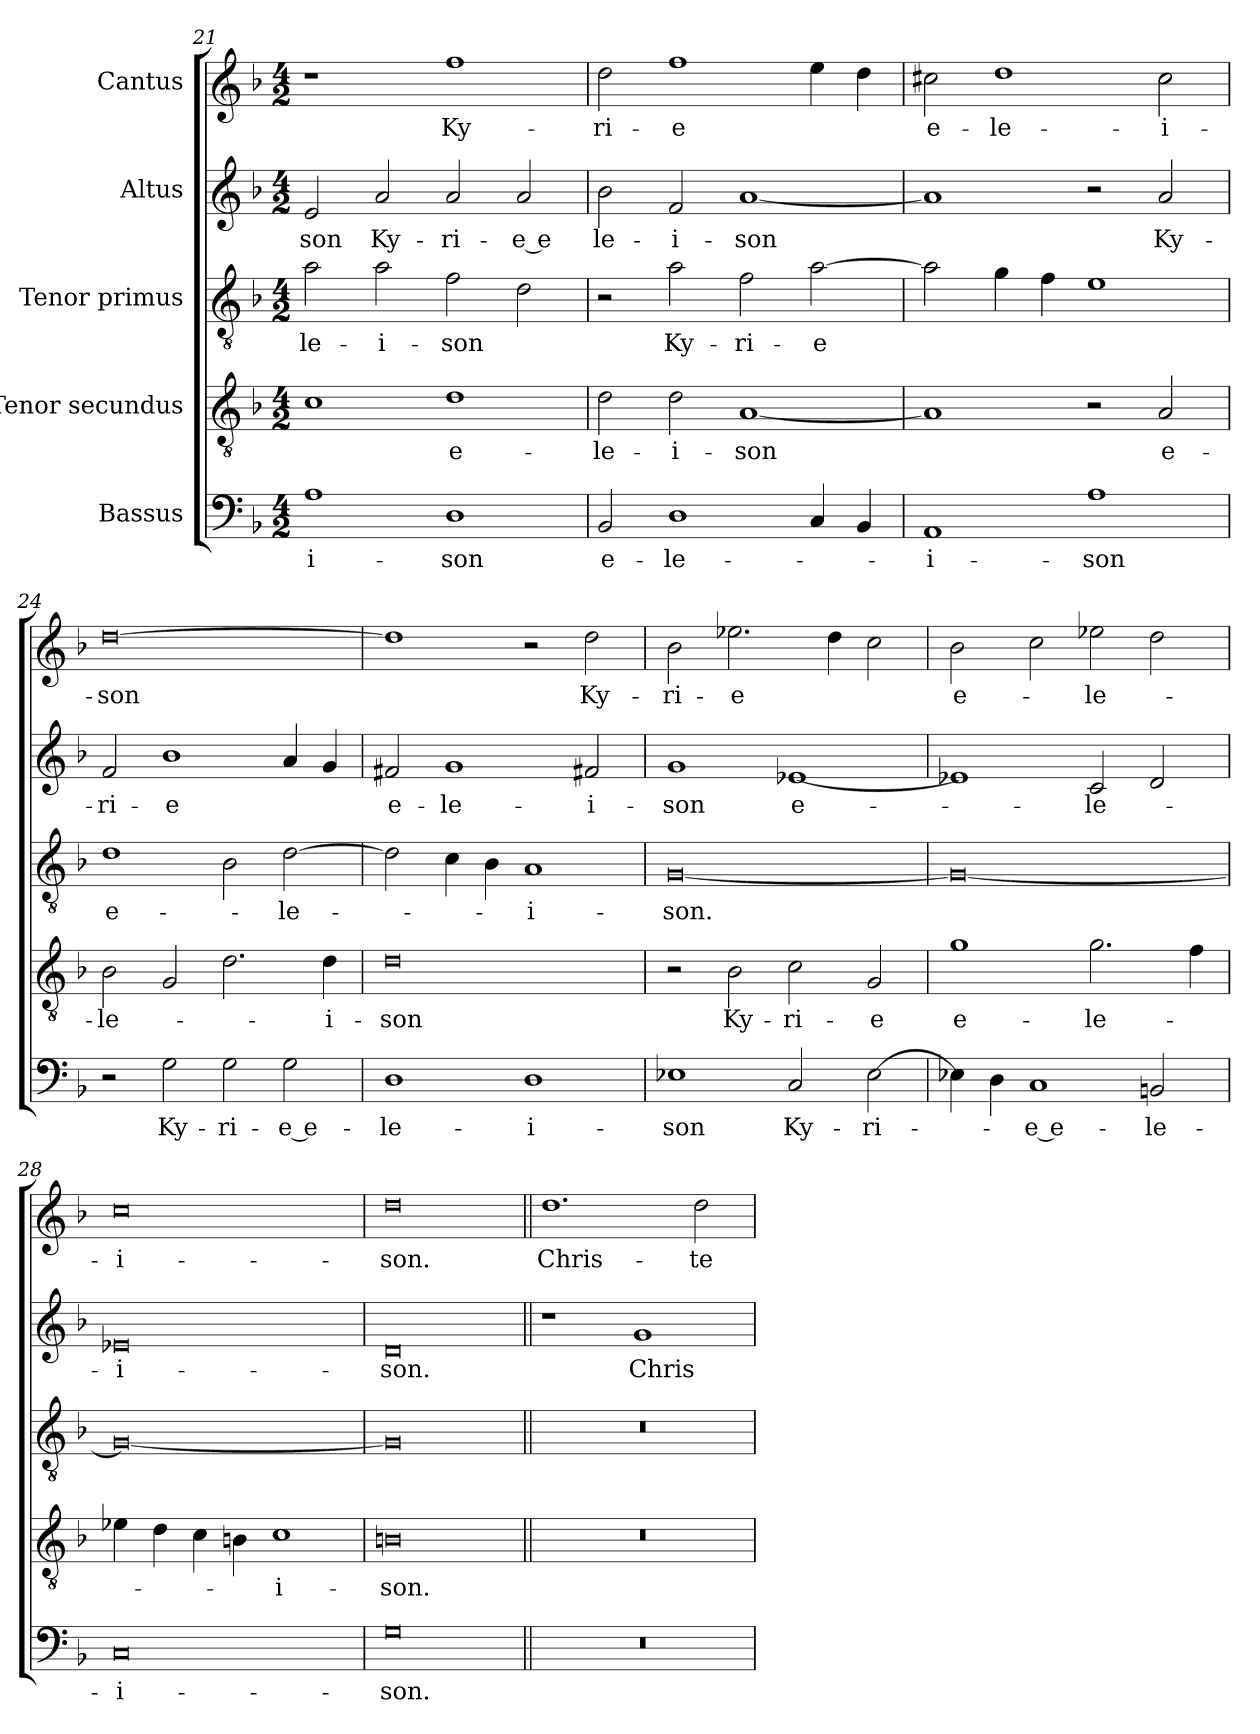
**kern	**text	**kern	**text	**kern	**text	**kern	**text	**kern	**text
*part5	*part5	*part4	*part4	*part3	*part3	*part2	*part2	*part1	*part1
*staff5	*staff5	*staff4	*staff4	*staff3	*staff3	*staff2	*staff2	*staff1	*staff1
*I"Bassus	*	*I"Tenor secundus	*	*I"Tenor primus	*	*I"Altus	*	*I"Cantus	*
*clefF4	*	*clefGv2	*	*clefGv2	*	*clefG2	*	*clefG2	*
*k[b-]	*	*k[b-]	*	*k[b-]	*	*k[b-]	*	*k[b-]	*
*M4/2	*	*M4/2	*	*M4/2	*	*M4/2	*	*M4/2	*
=21	=21	=21	=21	=21	=21	=21	=21	=21	=21
1A\	-i-	1c\	.	2a\	-le-	2e/	-son	1r	.
.	.	.	.	2a\	-i-	2a/	Ky-	.	.
1D\	-son	1d\	e-	2f\	-son	2a/	-ri-	1ff\	Ky-
.	.	.	.	2d\	.	2a/	-e e	.	.
=22	=22	=22	=22	=22	=22	=22	=22	=22	=22
2BB-/	e-	2d\	-le-	2r	.	2b-\	le-	2dd\	-ri-
1D\	-le-	2d\	-i-	2a\	Ky-	2f/	-i-	1ff\	-e
.	.	[1A/	-son	2f\	-ri-	[1a/	-son	.	.
4C/	.	.	.	[2a\	-e	.	.	4ee\	.
4BB-/	.	.	.	.	.	.	.	4dd\	.
=23	=23	=23	=23	=23	=23	=23	=23	=23	=23
1AA/	-i-	1A/]	.	2a\]	.	1a/]	.	2cc#X\	e-
.	.	.	.	4g\	.	.	.	1dd\	-le-
.	.	.	.	4f\	.	.	.	.	.
1A\	-son	2r	.	1e\	.	2r	.	.	.
.	.	2A/	e-	.	.	2a/	Ky-	2cc#\	-i-
=24	=24	=24	=24	=24	=24	=24	=24	=24	=24
2r	.	2B-\	-le-	1d\	e-	2f/	-ri-	[0dd\	-son
2G\	Ky-	2G/	.	.	.	1b-\	-e	.	.
2G\	-ri-	2.d\	.	2B-\	.	.	.	.	.
2G\	-e e-	.	.	[2d\	-le-	4a/	.	.	.
.	.	4d\	-i-	.	.	4g/	.	.	.
=25	=25	=25	=25	=25	=25	=25	=25	=25	=25
1D\	-le-	0d\	-son	2d\]	.	2f#X/	e-	1dd\]	.
.	.	.	.	4c\	.	1g/	-le-	.	.
.	.	.	.	4B-\	.	.	.	.	.
1D\	-i-	.	.	1A/	-i-	.	.	2r	.
.	.	.	.	.	.	2f#X/	-i-	2dd\	Ky-
=26	=26	=26	=26	=26	=26	=26	=26	=26	=26
1E-X\	-son	2r	.	[0G/	-son.	1g/	-son	2b-\	-ri-
.	.	2B-\	Ky-	.	.	.	.	2.ee-X\	-e
2C/	Ky-	2c\	-ri-	.	.	[1e-X/	e-	.	.
.	.	.	.	.	.	.	.	4dd\	.
[2E-\	-ri-	2G/	-e	.	.	.	.	2cc\	.
=27	=27	=27	=27	=27	=27	=27	=27	=27	=27
4E-X\]	.	1g\	e-	0G/_	.	1e-X/]	.	2b-\	e-
4D\	.	.	.	.	.	.	.	.	.
1C/	-e e-	.	.	.	.	.	.	2cc\	.
.	.	2.g\	-le-	.	.	2c/	-le-	2ee-X\	-le-
2BBn/	-le-	.	.	.	.	2d/	.	2dd\	.
.	.	4f\	.	.	.	.	.	.	.
=28	=28	=28	=28	=28	=28	=28	=28	=28	=28
0C/	-i-	4e-X\	.	0G/_	.	0e-X/	-i-	0cc\	-i-
.	.	4d\	.	.	.	.	.	.	.
.	.	4c\	.	.	.	.	.	.	.
.	.	4Bn\	.	.	.	.	.	.	.
.	.	1c\	-i-	.	.	.	.	.	.
=29	=29	=29	=29	=29	=29	=29	=29	=29	=29
0G\	-son.	0Bn\	-son.	0G/]	.	0d/	-son.	0dd\	-son.
=30||	=30||	=30||	=30||	=30||	=30||	=30||	=30||	=30||	=30||
0r	.	0r	.	0r	.	1r	.	1.dd\	Chris-
.	.	.	.	.	.	1g/	Chris-	.	.
.	.	.	.	.	.	.	.	2dd\	-te
=	=	=	=	=	=	=	=	=	=
*-	*-	*-	*-	*-	*-	*-	*-	*-	*-
